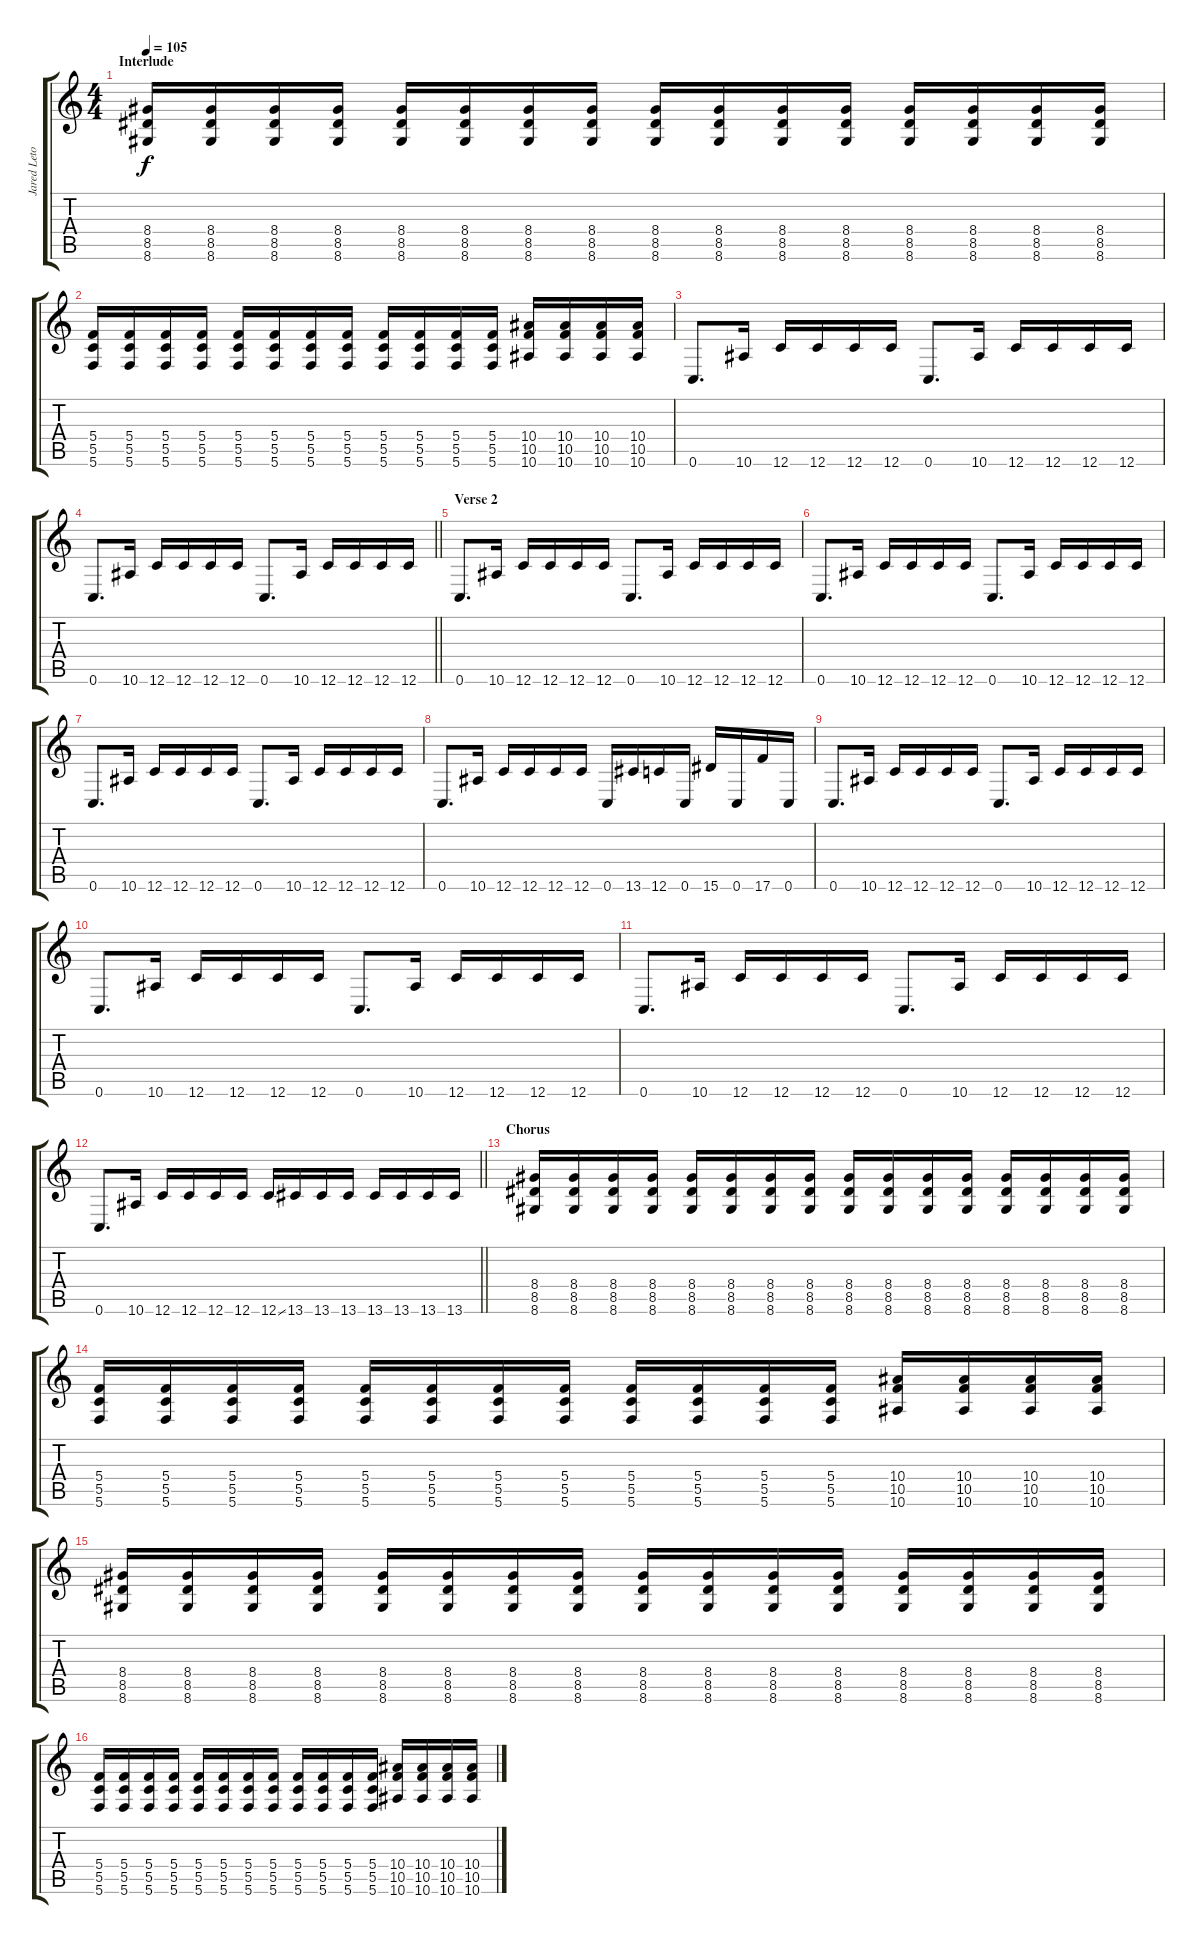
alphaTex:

\track ("Jared Leto - Guitar 2" "Jared Leto") {instrument overdrivenguitar}
\staff {score tabs}
\tuning (D4 A3 F3 C3 G2 C2) {hide}
\ts (4 4)
\section ("" "Interlude")
\tempo 105
\clef g2
\ks c
(8.4 8.5 8.6).16{dy f} (8.4 8.5 8.6).16 (8.4 8.5 8.6).16 (8.4 8.5 8.6).16 (8.4 8.5 8.6).16 (8.4 8.5 8.6).16 (8.4 8.5 8.6).16 (8.4 8.5 8.6).16 (8.4 8.5 8.6).16 (8.4 8.5 8.6).16 (8.4 8.5 8.6).16 (8.4 8.5 8.6).16 (8.4 8.5 8.6).16 (8.4 8.5 8.6).16 (8.4 8.5 8.6).16 (8.4 8.5 8.6).16 |
(5.4 5.5 5.6).16 (5.4 5.5 5.6).16 (5.4 5.5 5.6).16 (5.4 5.5 5.6).16 (5.4 5.5 5.6).16 (5.4 5.5 5.6).16 (5.4 5.5 5.6).16 (5.4 5.5 5.6).16 (5.4 5.5 5.6).16 (5.4 5.5 5.6).16 (5.4 5.5 5.6).16 (5.4 5.5 5.6).16 (10.4 10.5 10.6).16 (10.4 10.5 10.6).16 (10.4 10.5 10.6).16 (10.4 10.5 10.6).16 |
0.6.8{d} 10.6.16 12.6.16 12.6.16 12.6.16 12.6.16 0.6.8{d} 10.6.16 12.6.16 12.6.16 12.6.16 12.6.16 |
\barLineRight lightlight
0.6.8{d} 10.6.16 12.6.16 12.6.16 12.6.16 12.6.16 0.6.8{d} 10.6.16 12.6.16 12.6.16 12.6.16 12.6.16 |
\section ("" "Verse 2")
0.6.8{d} 10.6.16 12.6.16 12.6.16 12.6.16 12.6.16 0.6.8{d} 10.6.16 12.6.16 12.6.16 12.6.16 12.6.16 |
0.6.8{d} 10.6.16 12.6.16 12.6.16 12.6.16 12.6.16 0.6.8{d} 10.6.16 12.6.16 12.6.16 12.6.16 12.6.16 |
0.6.8{d} 10.6.16 12.6.16 12.6.16 12.6.16 12.6.16 0.6.8{d} 10.6.16 12.6.16 12.6.16 12.6.16 12.6.16 |
0.6.8{d} 10.6.16 12.6.16 12.6.16 12.6.16 12.6.16 0.6.16 13.6.16 12.6.16 0.6.16 15.6.16 0.6.16 17.6.16 0.6.16 |
0.6.8{d} 10.6.16 12.6.16 12.6.16 12.6.16 12.6.16 0.6.8{d} 10.6.16 12.6.16 12.6.16 12.6.16 12.6.16 |
0.6.8{d} 10.6.16 12.6.16 12.6.16 12.6.16 12.6.16 0.6.8{d} 10.6.16 12.6.16 12.6.16 12.6.16 12.6.16 |
0.6.8{d} 10.6.16 12.6.16 12.6.16 12.6.16 12.6.16 0.6.8{d} 10.6.16 12.6.16 12.6.16 12.6.16 12.6.16 |
\barLineRight lightlight
0.6.8{d} 10.6.16 12.6.16 12.6.16 12.6.16 12.6.16 12.6{ss}.16 13.6.16 13.6.16 13.6.16 13.6.16 13.6.16 13.6.16 13.6.16 |
\section ("" "Chorus")
(8.4 8.5 8.6).16 (8.4 8.5 8.6).16 (8.4 8.5 8.6).16 (8.4 8.5 8.6).16 (8.4 8.5 8.6).16 (8.4 8.5 8.6).16 (8.4 8.5 8.6).16 (8.4 8.5 8.6).16 (8.4 8.5 8.6).16 (8.4 8.5 8.6).16 (8.4 8.5 8.6).16 (8.4 8.5 8.6).16 (8.4 8.5 8.6).16 (8.4 8.5 8.6).16 (8.4 8.5 8.6).16 (8.4 8.5 8.6).16 |
(5.4 5.5 5.6).16 (5.4 5.5 5.6).16 (5.4 5.5 5.6).16 (5.4 5.5 5.6).16 (5.4 5.5 5.6).16 (5.4 5.5 5.6).16 (5.4 5.5 5.6).16 (5.4 5.5 5.6).16 (5.4 5.5 5.6).16 (5.4 5.5 5.6).16 (5.4 5.5 5.6).16 (5.4 5.5 5.6).16 (10.4 10.5 10.6).16 (10.4 10.5 10.6).16 (10.4 10.5 10.6).16 (10.4 10.5 10.6).16 |
(8.4 8.5 8.6).16 (8.4 8.5 8.6).16 (8.4 8.5 8.6).16 (8.4 8.5 8.6).16 (8.4 8.5 8.6).16 (8.4 8.5 8.6).16 (8.4 8.5 8.6).16 (8.4 8.5 8.6).16 (8.4 8.5 8.6).16 (8.4 8.5 8.6).16 (8.4 8.5 8.6).16 (8.4 8.5 8.6).16 (8.4 8.5 8.6).16 (8.4 8.5 8.6).16 (8.4 8.5 8.6).16 (8.4 8.5 8.6).16 |
(5.4 5.5 5.6).16 (5.4 5.5 5.6).16 (5.4 5.5 5.6).16 (5.4 5.5 5.6).16 (5.4 5.5 5.6).16 (5.4 5.5 5.6).16 (5.4 5.5 5.6).16 (5.4 5.5 5.6).16 (5.4 5.5 5.6).16 (5.4 5.5 5.6).16 (5.4 5.5 5.6).16 (5.4 5.5 5.6).16 (10.4 10.5 10.6).16 (10.4 10.5 10.6).16 (10.4 10.5 10.6).16 (10.4 10.5 10.6).16
